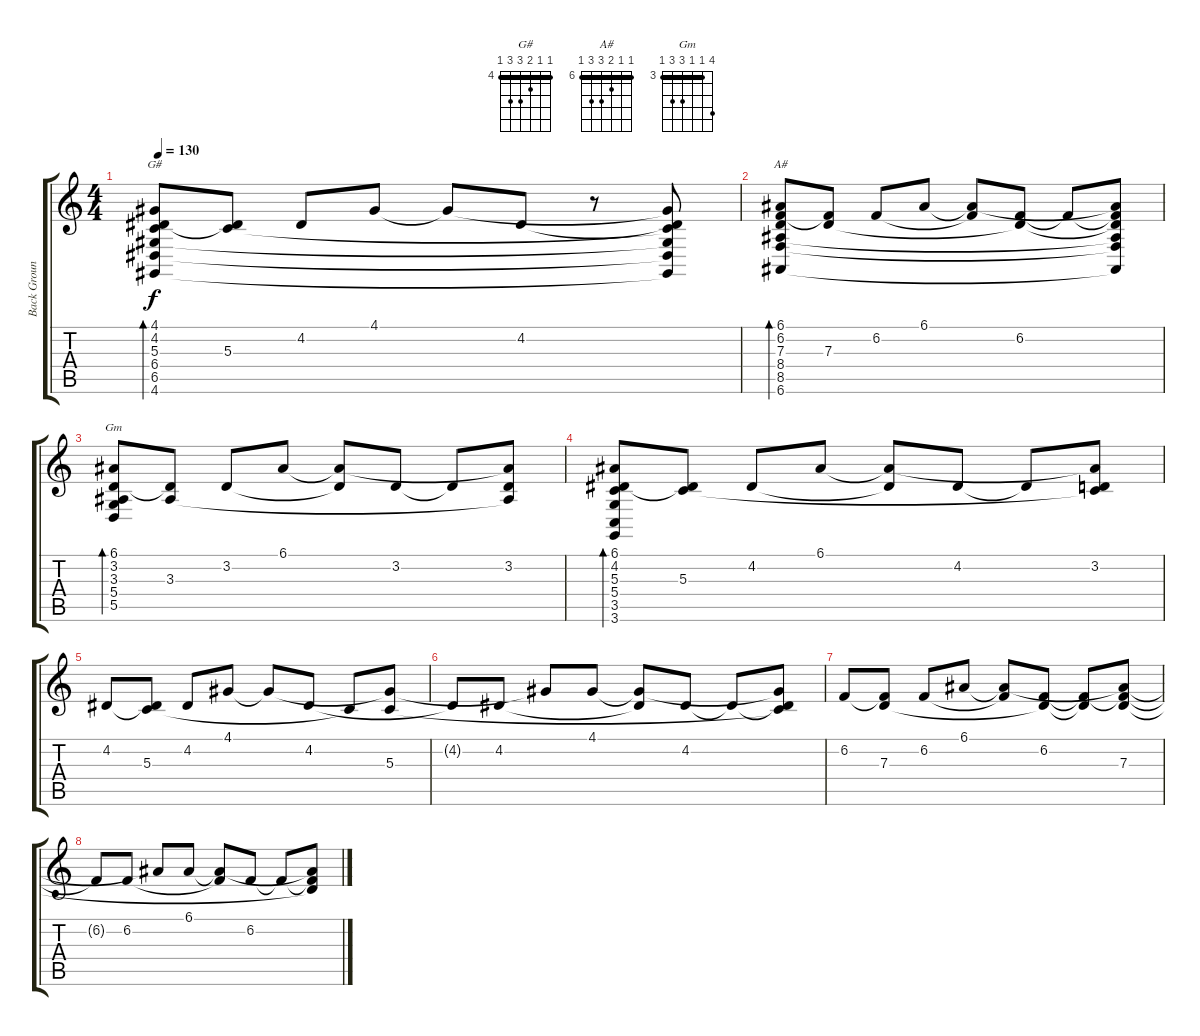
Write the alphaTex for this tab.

\track ("Back Ground Piano" "Back Groun") {instrument electricpiano2}
\staff {score tabs}
\tuning (E4 B3 G3 D3 A2 E2) {hide}
\chord ("G#" 4 4 5 6 6 4) {firstfret 4 barre 4}
\chord ("A#" 6 6 7 8 8 6) {firstfret 6 barre 6}
\chord ("Gm" 6 3 3 5 5 3) {firstfret 3 barre 3}
\ts (4 4)
\tempo 130
\clef g2
\ks c
(4.1 4.2 5.3 6.4 6.5 4.6).8{bd 240 ch "G#" dy f} (4.2{t} 5.3).8 4.2.8 4.1.8 4.1{t}.8 4.2.8 r.8 (4.1{t} 4.2{t} 5.3{t} 6.4{t} 6.5{t} 4.6{t}).8 |
(6.1 6.2 7.3 8.4 8.5 6.6).8{bd 240 ch "A#"} (6.2{t} 7.3).8 6.2.8 6.1.8 (6.1{t} 6.2{t}).8 (6.2 7.3{t}).8 6.2{t}.8 (6.1{t} 6.2{t} 7.3{t} 8.4{t} 8.5{t} 6.6{t}).8 |
(6.1 3.2 3.3 5.4 5.5).8{bd 240 ch "Gm"} (3.2{t} 3.3).8 3.2.8 6.1.8 (6.1{t} 3.2{t}).8 3.2.8 3.2{t}.8 (6.1{t} 3.2 3.3{t}).8 |
(6.1 4.2 5.3 5.4 3.5 3.6).8{bd 240} (4.2{t} 5.3).8 4.2.8 6.1.8 (6.1{t} 4.2{t}).8 4.2.8 4.2{t}.8 (6.1{t} 3.2 5.3{t}).8 |
4.2.8 (4.2{t} 5.3).8 4.2.8 4.1.8 4.1{t}.8 4.2.8 5.3{t}.8 (4.1{t} 5.3).8 |
4.2{t}.8 4.2.8 4.1{t}.8 4.1.8 (4.1{t} 4.2{t}).8 4.2.8 4.2{t}.8 (4.1{t} 4.2{t} 5.3{t}).8 |
6.2.8 (6.2{t} 7.3).8 6.2.8 6.1.8 (6.1{t} 6.2{t}).8 (6.2 7.3{t}).8 (6.2{t} 7.3{t}).8 (6.1{t} 6.2{t} 7.3).8 |
6.2{t}.8 6.2.8 6.1{t}.8 6.1.8 (6.1{t} 6.2{t}).8 6.2.8 6.2{t}.8 (6.1{t} 6.2{t} 7.3{t}).8
